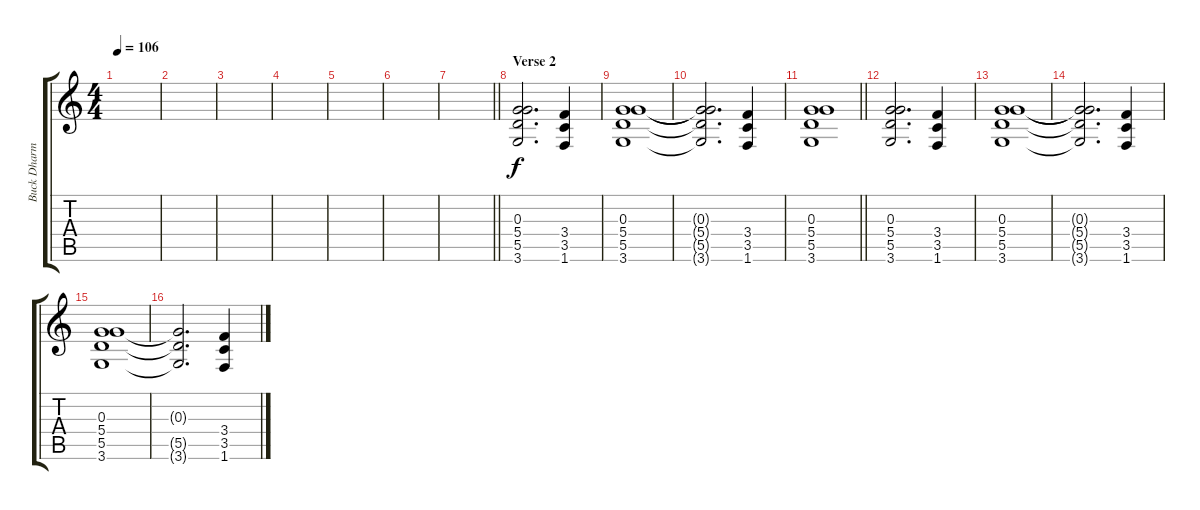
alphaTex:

\track ("Buck Dharma (Guitar)" "Buck Dharm") {instrument overdrivenguitar}
\staff {score tabs}
\tuning (E4 B3 G3 D3 A2 E2) {hide}
\ts (4 4)
\tempo 106
\clef g2
\ks c
|
|
|
|
|
|
\barLineRight lightlight
|
\section ("" "Verse 2")
(0.3 5.4 5.5 3.6).2{d} (3.4 3.5 1.6).4 |
(0.3 5.4 5.5 3.6).1 |
(0.3{t} 5.4{t} 5.5{t} 3.6{t}).2{d} (3.4 3.5 1.6).4 |
\barLineRight lightlight
(0.3 5.4 5.5 3.6).1 |
(0.3 5.4 5.5 3.6).2{d} (3.4 3.5 1.6).4 |
(0.3 5.4 5.5 3.6).1 |
(0.3{t} 5.4{t} 5.5{t} 3.6{t}).2{d} (3.4 3.5 1.6).4 |
(0.3 5.4 5.5 3.6).1 |
(0.3{t} 5.5{t} 3.6{t}).2{d} (3.4 3.5 1.6).4
